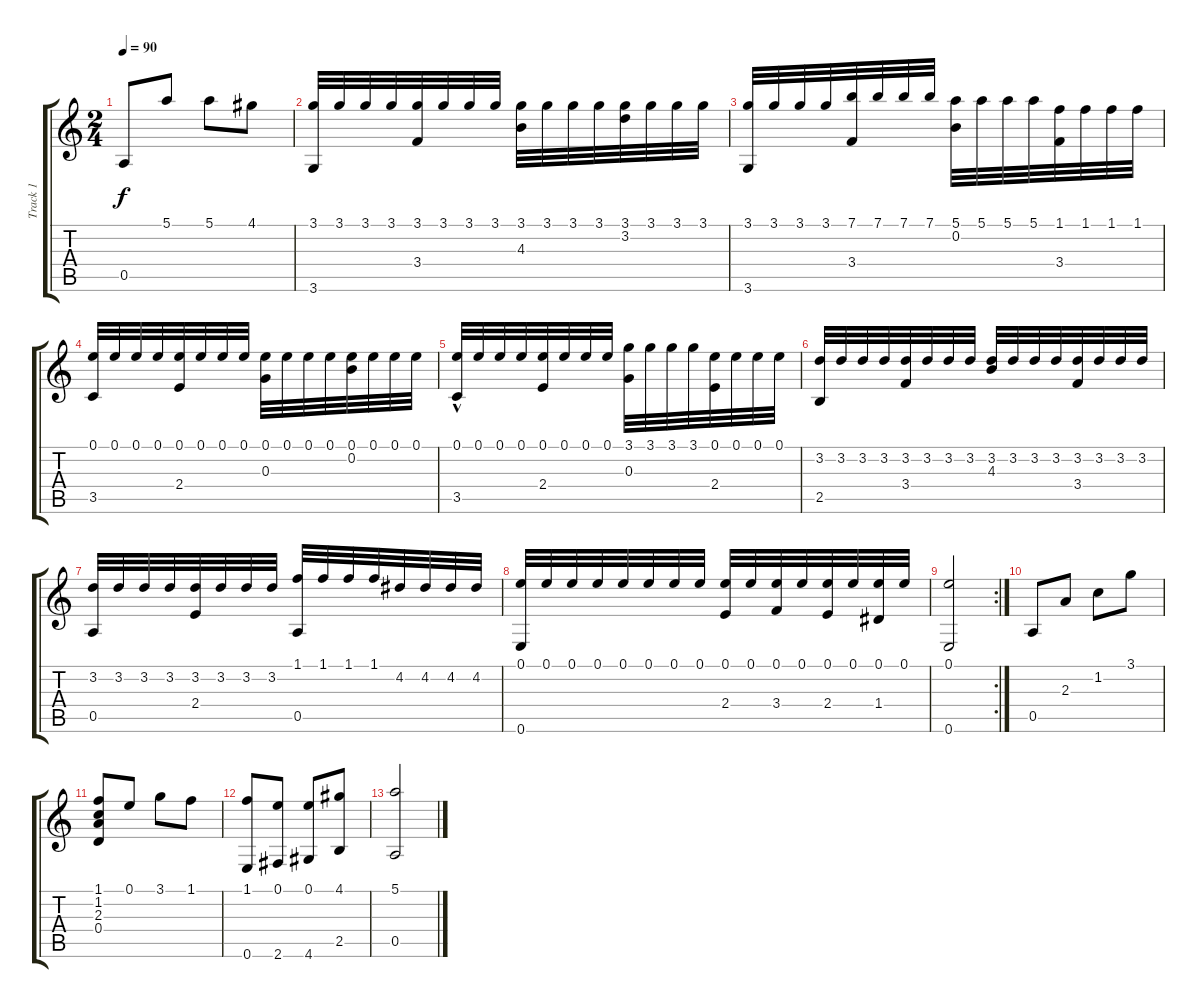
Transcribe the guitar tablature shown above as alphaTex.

\track ("Track 1" "Track 1") {instrument acousticguitarnylon}
\staff {score tabs}
\tuning (E4 B3 G3 D3 A2 E2) {hide}
\ts (2 4)
\tempo 90
\clef g2
\ks c
0.5.8{dy f} 5.1.8 5.1.8 4.1.8 |
(3.1 3.6).32 3.1.32 3.1.32 3.1.32 (3.1 3.4).32 3.1.32 3.1.32 3.1.32 (3.1 4.3).32 3.1.32 3.1.32 3.1.32 (3.1 3.2).32 3.1.32 3.1.32 3.1.32 |
(3.1 3.6).32 3.1.32 3.1.32 3.1.32 (7.1 3.4).32 7.1.32 7.1.32 7.1.32 (5.1 0.2).32 5.1.32 5.1.32 5.1.32 (1.1 3.4).32 1.1.32 1.1.32 1.1.32 |
(0.1 3.5).32 0.1.32 0.1.32 0.1.32 (0.1 2.4).32 0.1.32 0.1.32 0.1.32 (0.1 0.3).32 0.1.32 0.1.32 0.1.32 (0.1 0.2).32 0.1.32 0.1.32 0.1.32 |
(0.1 3.5{hac}).32 0.1.32 0.1.32 0.1.32 (0.1 2.4).32 0.1.32 0.1.32 0.1.32 (3.1 0.3).32 3.1.32 3.1.32 3.1.32 (0.1 2.4).32 0.1.32 0.1.32 0.1.32 |
(3.2 2.5).32 3.2.32 3.2.32 3.2.32 (3.2 3.4).32 3.2.32 3.2.32 3.2.32 (3.2 4.3).32 3.2.32 3.2.32 3.2.32 (3.2 3.4).32 3.2.32 3.2.32 3.2.32 |
(3.2 0.5).32 3.2.32 3.2.32 3.2.32 (3.2 2.4).32 3.2.32 3.2.32 3.2.32 (1.1 0.5).32 1.1.32 1.1.32 1.1.32 4.2.32 4.2.32 4.2.32 4.2.32 |
(0.1 0.6).32 0.1.32 0.1.32 0.1.32 0.1.32 0.1.32 0.1.32 0.1.32 (0.1 2.4).32 0.1.32 (0.1 3.4).32 0.1.32 (0.1 2.4).32 0.1.32 (0.1 1.4).32 0.1.32 |
\rc 2
(0.1 0.6).2 |
0.5.8 2.3.8 1.2.8 3.1.8 |
(1.1 1.2 2.3 0.4).8 0.1.8 3.1.8 1.1.8 |
(1.1 0.6).8 (0.1 2.6).8 (0.1 4.6).8 (4.1 2.5).8 |
(5.1 0.5).2
